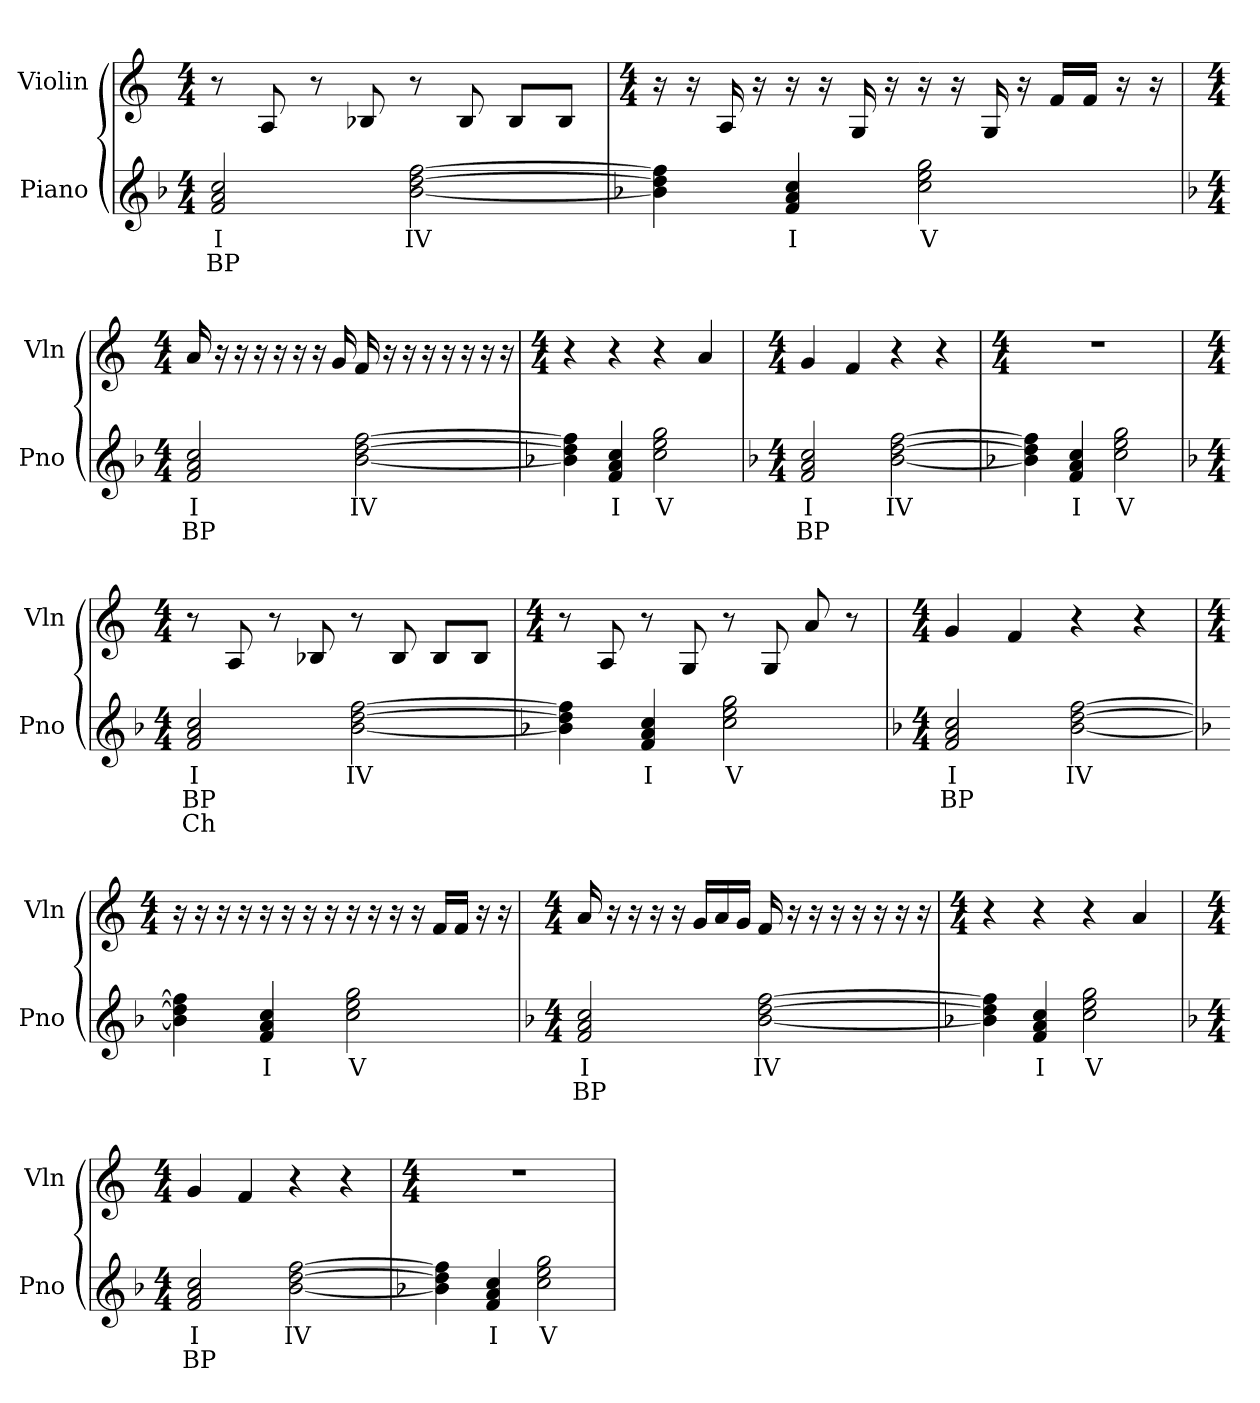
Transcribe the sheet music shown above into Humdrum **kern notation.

**kern	**text	**text	**text	**kern
*part2	*part2	*part2	*part2	*part1
*staff2	*staff2	*staff2	*staff2	*staff1
*I"Piano	*	*	*	*I"Violin
*I'Pno	*	*	*	*I'Vln
*k[b-]	*	*	*	*
*F:	*	*	*	*
*M4/4	*	*	*	*M4/4
=	=	=	=	=
2f 2a 2cc	I	BP	.	8r
.	.	.	.	8A
.	.	.	.	8r
.	.	.	.	8B-X
[2b- [2dd [2ff	IV	.	.	8r
.	.	.	.	8B-
.	.	.	.	8B-L
.	.	.	.	8B-J
=	=	=	=	=
*k[b-]	*	*	*	*
*F:	*	*	*	*
*	*	*	*	*M4/4
4b-] 4dd] 4ff]	.	.	.	16r
.	.	.	.	16r
.	.	.	.	16A
.	.	.	.	16r
4f 4a 4cc	I	.	.	16r
.	.	.	.	16r
.	.	.	.	16G
.	.	.	.	16r
2cc 2ee 2gg	V	.	.	16r
.	.	.	.	16r
.	.	.	.	16G
.	.	.	.	16r
.	.	.	.	16fLL
.	.	.	.	16fJJ
.	.	.	.	16r
.	.	.	.	16r
=	=	=	=	=
*k[b-]	*	*	*	*
*F:	*	*	*	*
*M4/4	*	*	*	*M4/4
2f 2a 2cc	I	BP	.	16a
.	.	.	.	16r
.	.	.	.	16r
.	.	.	.	16r
.	.	.	.	16r
.	.	.	.	16r
.	.	.	.	16r
.	.	.	.	16g
[2b- [2dd [2ff	IV	.	.	16f
.	.	.	.	16r
.	.	.	.	16r
.	.	.	.	16r
.	.	.	.	16r
.	.	.	.	16r
.	.	.	.	16r
.	.	.	.	16r
=	=	=	=	=
*k[b-]	*	*	*	*
*F:	*	*	*	*
*	*	*	*	*M4/4
4b-] 4dd] 4ff]	.	.	.	4r
4f 4a 4cc	I	.	.	4r
2cc 2ee 2gg	V	.	.	4r
.	.	.	.	4a
=	=	=	=	=
*k[b-]	*	*	*	*
*F:	*	*	*	*
*M4/4	*	*	*	*M4/4
2f 2a 2cc	I	BP	.	4g
.	.	.	.	4f
[2b- [2dd [2ff	IV	.	.	4r
.	.	.	.	4r
=	=	=	=	=
*k[b-]	*	*	*	*
*F:	*	*	*	*
*	*	*	*	*M4/4
4b-] 4dd] 4ff]	.	.	.	1r
4f 4a 4cc	I	.	.	.
2cc 2ee 2gg	V	.	.	.
=	=	=	=	=
*k[b-]	*	*	*	*
*F:	*	*	*	*
*M4/4	*	*	*	*M4/4
2f 2a 2cc	I	BP	Ch	8r
.	.	.	.	8A
.	.	.	.	8r
.	.	.	.	8B-X
[2b- [2dd [2ff	IV	.	.	8r
.	.	.	.	8B-
.	.	.	.	8B-L
.	.	.	.	8B-J
=	=	=	=	=
*k[b-]	*	*	*	*
*F:	*	*	*	*
*	*	*	*	*M4/4
4b-] 4dd] 4ff]	.	.	.	8r
.	.	.	.	8A
4f 4a 4cc	I	.	.	8r
.	.	.	.	8G
2cc 2ee 2gg	V	.	.	8r
.	.	.	.	8G
.	.	.	.	8a
.	.	.	.	8r
=	=	=	=	=
*k[b-]	*	*	*	*
*F:	*	*	*	*
*M4/4	*	*	*	*M4/4
2f 2a 2cc	I	BP	.	4g
.	.	.	.	4f
[2b- [2dd [2ff	IV	.	.	4r
.	.	.	.	4r
=	=	=	=	=
*k[b-]	*	*	*	*
*F:	*	*	*	*
*	*	*	*	*M4/4
4b-] 4dd] 4ff]	.	.	.	16r
.	.	.	.	16r
.	.	.	.	16r
.	.	.	.	16r
4f 4a 4cc	I	.	.	16r
.	.	.	.	16r
.	.	.	.	16r
.	.	.	.	16r
2cc 2ee 2gg	V	.	.	16r
.	.	.	.	16r
.	.	.	.	16r
.	.	.	.	16r
.	.	.	.	16fLL
.	.	.	.	16fJJ
.	.	.	.	16r
.	.	.	.	16r
=	=	=	=	=
*k[b-]	*	*	*	*
*F:	*	*	*	*
*M4/4	*	*	*	*M4/4
2f 2a 2cc	I	BP	.	16a
.	.	.	.	16r
.	.	.	.	16r
.	.	.	.	16r
.	.	.	.	16r
.	.	.	.	16gLL
.	.	.	.	16a
.	.	.	.	16gJJ
[2b- [2dd [2ff	IV	.	.	16f
.	.	.	.	16r
.	.	.	.	16r
.	.	.	.	16r
.	.	.	.	16r
.	.	.	.	16r
.	.	.	.	16r
.	.	.	.	16r
=	=	=	=	=
*k[b-]	*	*	*	*
*F:	*	*	*	*
*	*	*	*	*M4/4
4b-] 4dd] 4ff]	.	.	.	4r
4f 4a 4cc	I	.	.	4r
2cc 2ee 2gg	V	.	.	4r
.	.	.	.	4a
=	=	=	=	=
*k[b-]	*	*	*	*
*F:	*	*	*	*
*M4/4	*	*	*	*M4/4
2f 2a 2cc	I	BP	.	4g
.	.	.	.	4f
[2b- [2dd [2ff	IV	.	.	4r
.	.	.	.	4r
=	=	=	=	=
*k[b-]	*	*	*	*
*F:	*	*	*	*
*	*	*	*	*M4/4
4b-] 4dd] 4ff]	.	.	.	1r
4f 4a 4cc	I	.	.	.
2cc 2ee 2gg	V	.	.	.
=	=	=	=	=
*-	*-	*-	*-	*-
